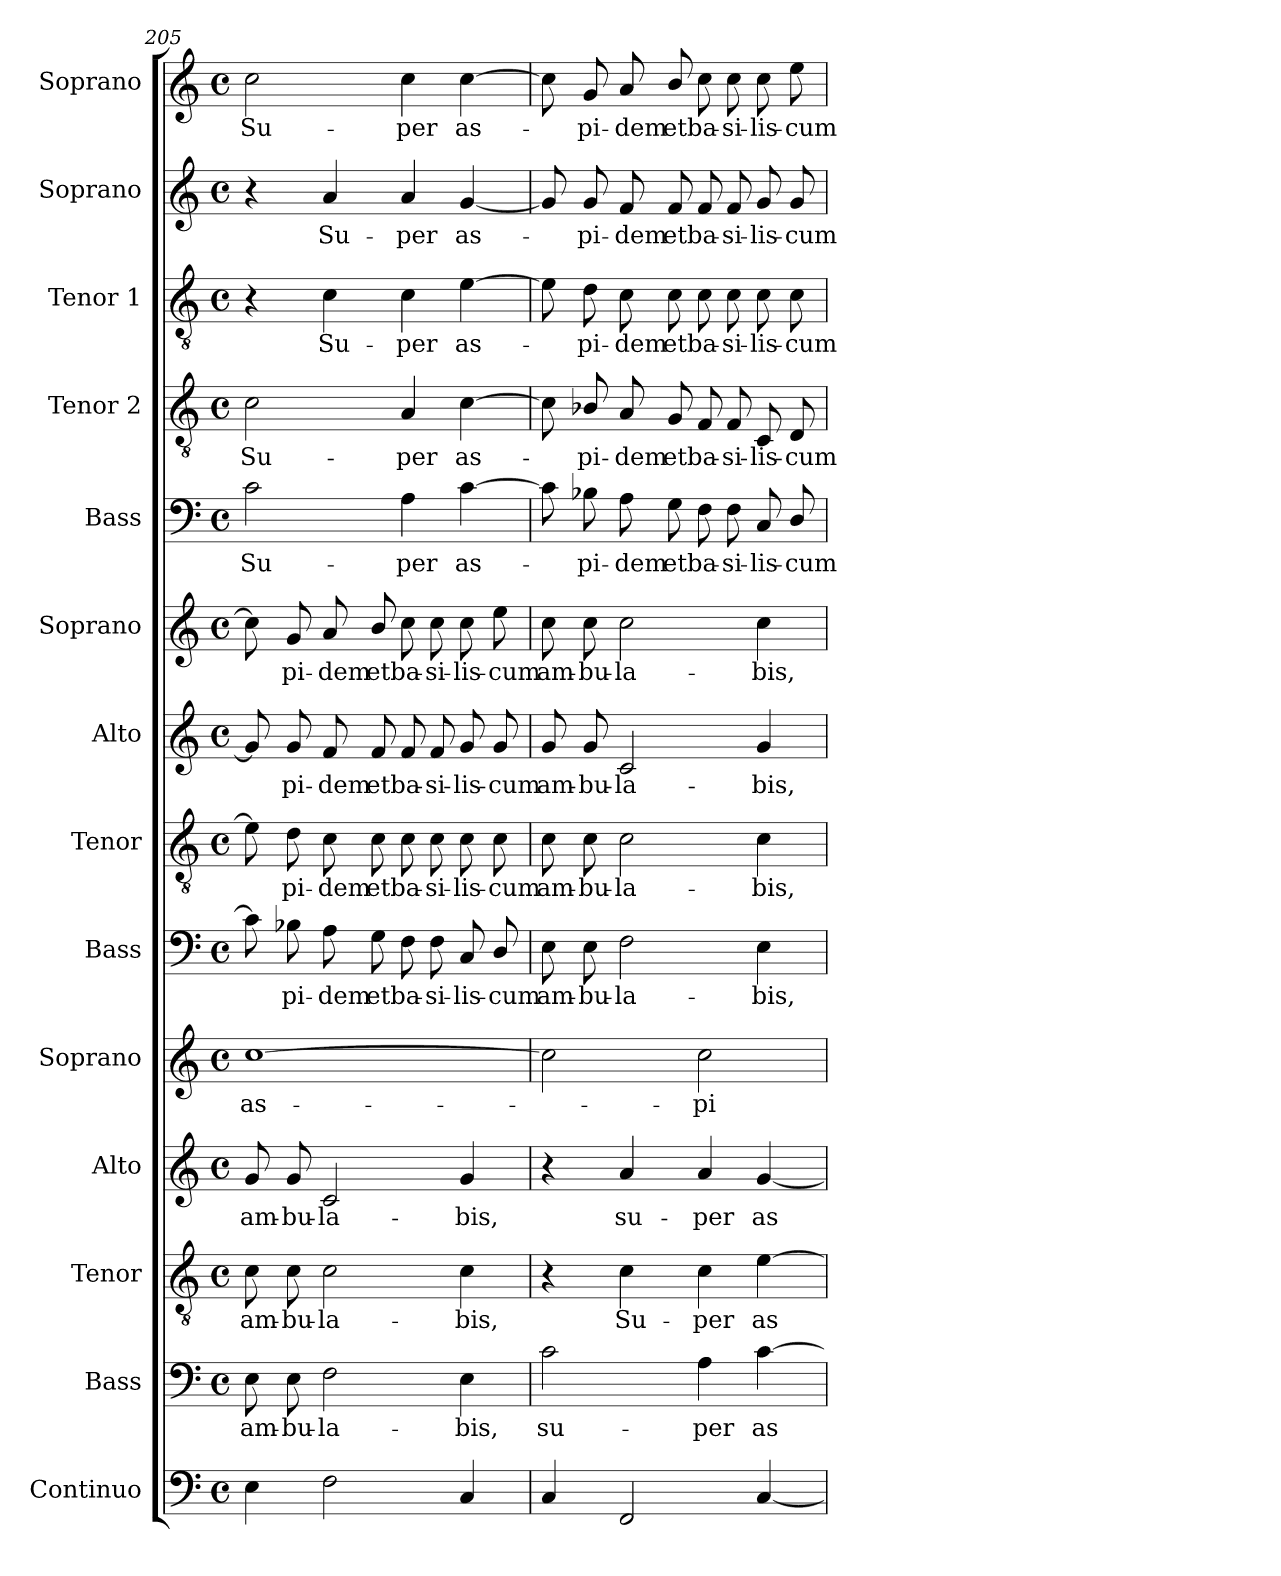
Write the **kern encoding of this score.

**kern	**kern	**text	**kern	**text	**kern	**text	**kern	**text	**kern	**text	**kern	**text	**kern	**text	**kern	**text	**kern	**text	**kern	**text	**kern	**text	**kern	**text	**kern	**text
*part14	*part13	*part13	*part12	*part12	*part11	*part11	*part10	*part10	*part9	*part9	*part8	*part8	*part7	*part7	*part6	*part6	*part5	*part5	*part4	*part4	*part3	*part3	*part2	*part2	*part1	*part1
*staff14	*staff13	*staff13	*staff12	*staff12	*staff11	*staff11	*staff10	*staff10	*staff9	*staff9	*staff8	*staff8	*staff7	*staff7	*staff6	*staff6	*staff5	*staff5	*staff4	*staff4	*staff3	*staff3	*staff2	*staff2	*staff1	*staff1
*I"Continuo	*I"Bass	*	*I"Tenor	*	*I"Alto	*	*I"Soprano	*	*I"Bass	*	*I"Tenor	*	*I"Alto	*	*I"Soprano	*	*I"Bass	*	*I"Tenor 2	*	*I"Tenor 1	*	*I"Soprano	*	*I"Soprano	*
*I'Cont.	*I'B.	*	*I'T.	*	*I'A.	*	*I'S.	*	*I'B.	*	*I'T.	*	*I'A.	*	*I'S.	*	*I'B.	*	*I'T2.	*	*I'T1.	*	*I'S.	*	*I'S.	*
*clefF4	*clefF4	*	*clefGv2	*	*clefG2	*	*clefG2	*	*clefF4	*	*clefGv2	*	*clefG2	*	*clefG2	*	*clefF4	*	*clefGv2	*	*clefGv2	*	*clefG2	*	*clefG2	*
*	*	*	*ITrd7c12	*	*	*	*	*	*	*	*ITrd7c12	*	*	*	*	*	*	*	*ITrd7c12	*	*ITrd7c12	*	*	*	*	*
*k[]	*k[]	*	*k[]	*	*k[]	*	*k[]	*	*k[]	*	*k[]	*	*k[]	*	*k[]	*	*k[]	*	*k[]	*	*k[]	*	*k[]	*	*k[]	*
*C:	*C:	*	*C:	*	*C:	*	*C:	*	*C:	*	*C:	*	*C:	*	*C:	*	*C:	*	*C:	*	*C:	*	*C:	*	*C:	*
*M4/4	*M4/4	*	*M4/4	*	*M4/4	*	*M4/4	*	*M4/4	*	*M4/4	*	*M4/4	*	*M4/4	*	*M4/4	*	*M4/4	*	*M4/4	*	*M4/4	*	*M4/4	*
*met(c)	*met(c)	*	*met(c)	*	*met(c)	*	*met(c)	*	*met(c)	*	*met(c)	*	*met(c)	*	*met(c)	*	*met(c)	*	*met(c)	*	*met(c)	*	*met(c)	*	*met(c)	*
=205	=205	=205	=205	=205	=205	=205	=205	=205	=205	=205	=205	=205	=205	=205	=205	=205	=205	=205	=205	=205	=205	=205	=205	=205	=205	=205
!	!	!LO:LY:b:color=#000000	!	!	!	!	!	!	!	!	!	!	!	!	!	!	!	!	!	!	!	!	!	!	!	!
!	!	!	!	!LO:LY:b:color=#000000	!	!	!	!	!	!	!	!	!	!	!	!	!	!	!	!	!	!	!	!	!	!
!	!	!	!	!	!	!LO:LY:b:color=#000000	!	!	!	!	!	!	!	!	!	!	!	!	!	!	!	!	!	!	!	!
!	!	!	!	!	!	!	!	!LO:LY:b:color=#000000	!	!	!	!	!	!	!	!	!	!	!	!	!	!	!	!	!	!
!	!	!	!	!	!	!	!	!	!	!	!	!	!	!	!	!	!	!LO:LY:b:color=#000000	!	!	!	!	!	!	!	!
!	!	!	!	!	!	!	!	!	!	!	!	!	!	!	!	!	!	!	!	!LO:LY:b:color=#000000	!	!	!	!	!	!
!	!	!	!	!	!	!	!	!	!	!	!	!	!	!	!	!	!	!	!	!	!	!	!	!	!	!LO:LY:b:color=#000000
4Ei\	8Ei\	am-	8Ci\	am-	8gi/	am-	[1cci	as-	8ci\]	.	8Ei\]	.	8gi/]	.	8cci\]	.	2ci\	Su-	2Ci\	Su-	4r	.	4r	.	2cci\	Su-
!	!	!LO:LY:b:color=#000000	!	!	!	!	!	!	!	!	!	!	!	!	!	!	!	!	!	!	!	!	!	!	!	!
!	!	!	!	!LO:LY:b:color=#000000	!	!	!	!	!	!	!	!	!	!	!	!	!	!	!	!	!	!	!	!	!	!
!	!	!	!	!	!	!LO:LY:b:color=#000000	!	!	!	!	!	!	!	!	!	!	!	!	!	!	!	!	!	!	!	!
!	!	!	!	!	!	!	!	!	!	!LO:LY:b:color=#000000	!	!	!	!	!	!	!	!	!	!	!	!	!	!	!	!
!	!	!	!	!	!	!	!	!	!	!	!	!LO:LY:b:color=#000000	!	!	!	!	!	!	!	!	!	!	!	!	!	!
!	!	!	!	!	!	!	!	!	!	!	!	!	!	!LO:LY:b:color=#000000	!	!	!	!	!	!	!	!	!	!	!	!
!	!	!	!	!	!	!	!	!	!	!	!	!	!	!	!	!LO:LY:b:color=#000000	!	!	!	!	!	!	!	!	!	!
.	8Ei\	-bu-	8Ci\	-bu-	8gi/	-bu-	.	.	8B-Xi\	-pi-	8Di\	-pi-	8gi/	-pi-	8gi/	-pi-	.	.	.	.	.	.	.	.	.	.
!	!	!LO:LY:b:color=#000000	!	!	!	!	!	!	!	!	!	!	!	!	!	!	!	!	!	!	!	!	!	!	!	!
!	!	!	!	!LO:LY:b:color=#000000	!	!	!	!	!	!	!	!	!	!	!	!	!	!	!	!	!	!	!	!	!	!
!	!	!	!	!	!	!LO:LY:b:color=#000000	!	!	!	!	!	!	!	!	!	!	!	!	!	!	!	!	!	!	!	!
!	!	!	!	!	!	!	!	!	!	!LO:LY:b:color=#000000	!	!	!	!	!	!	!	!	!	!	!	!	!	!	!	!
!	!	!	!	!	!	!	!	!	!	!	!	!LO:LY:b:color=#000000	!	!	!	!	!	!	!	!	!	!	!	!	!	!
!	!	!	!	!	!	!	!	!	!	!	!	!	!	!LO:LY:b:color=#000000	!	!	!	!	!	!	!	!	!	!	!	!
!	!	!	!	!	!	!	!	!	!	!	!	!	!	!	!	!LO:LY:b:color=#000000	!	!	!	!	!	!	!	!	!	!
!	!	!	!	!	!	!	!	!	!	!	!	!	!	!	!	!	!	!	!	!	!	!LO:LY:b:color=#000000	!	!	!	!
!	!	!	!	!	!	!	!	!	!	!	!	!	!	!	!	!	!	!	!	!	!	!	!	!LO:LY:b:color=#000000	!	!
2Fi\	2Fi\	-la-	2Ci\	-la-	2ci/	-la-	.	.	8Ai\	-dem	8Ci\	-dem	8fi/	-dem	8ai/	-dem	.	.	.	.	4Ci\	Su-	4ai/	Su-	.	.
!	!	!	!	!	!	!	!	!	!	!LO:LY:b:color=#000000	!	!	!	!	!	!	!	!	!	!	!	!	!	!	!	!
!	!	!	!	!	!	!	!	!	!	!	!	!LO:LY:b:color=#000000	!	!	!	!	!	!	!	!	!	!	!	!	!	!
!	!	!	!	!	!	!	!	!	!	!	!	!	!	!LO:LY:b:color=#000000	!	!	!	!	!	!	!	!	!	!	!	!
!	!	!	!	!	!	!	!	!	!	!	!	!	!	!	!	!LO:LY:b:color=#000000	!	!	!	!	!	!	!	!	!	!
.	.	.	.	.	.	.	.	.	8Gi\	et	8Ci\	et	8fi/	et	8bi/	et	.	.	.	.	.	.	.	.	.	.
!	!	!	!	!	!	!	!	!	!	!LO:LY:b:color=#000000	!	!	!	!	!	!	!	!	!	!	!	!	!	!	!	!
!	!	!	!	!	!	!	!	!	!	!	!	!LO:LY:b:color=#000000	!	!	!	!	!	!	!	!	!	!	!	!	!	!
!	!	!	!	!	!	!	!	!	!	!	!	!	!	!LO:LY:b:color=#000000	!	!	!	!	!	!	!	!	!	!	!	!
!	!	!	!	!	!	!	!	!	!	!	!	!	!	!	!	!LO:LY:b:color=#000000	!	!	!	!	!	!	!	!	!	!
!	!	!	!	!	!	!	!	!	!	!	!	!	!	!	!	!	!	!LO:LY:b:color=#000000	!	!	!	!	!	!	!	!
!	!	!	!	!	!	!	!	!	!	!	!	!	!	!	!	!	!	!	!	!LO:LY:b:color=#000000	!	!	!	!	!	!
!	!	!	!	!	!	!	!	!	!	!	!	!	!	!	!	!	!	!	!	!	!	!LO:LY:b:color=#000000	!	!	!	!
!	!	!	!	!	!	!	!	!	!	!	!	!	!	!	!	!	!	!	!	!	!	!	!	!LO:LY:b:color=#000000	!	!
!	!	!	!	!	!	!	!	!	!	!	!	!	!	!	!	!	!	!	!	!	!	!	!	!	!	!LO:LY:b:color=#000000
.	.	.	.	.	.	.	.	.	8Fi\	ba-	8Ci\	ba-	8fi/	ba-	8cci\	ba-	4Ai\	-per	4AAi/	-per	4Ci\	-per	4ai/	-per	4cci\	-per
!	!	!	!	!	!	!	!	!	!	!LO:LY:b:color=#000000	!	!	!	!	!	!	!	!	!	!	!	!	!	!	!	!
!	!	!	!	!	!	!	!	!	!	!	!	!LO:LY:b:color=#000000	!	!	!	!	!	!	!	!	!	!	!	!	!	!
!	!	!	!	!	!	!	!	!	!	!	!	!	!	!LO:LY:b:color=#000000	!	!	!	!	!	!	!	!	!	!	!	!
!	!	!	!	!	!	!	!	!	!	!	!	!	!	!	!	!LO:LY:b:color=#000000	!	!	!	!	!	!	!	!	!	!
.	.	.	.	.	.	.	.	.	8Fi\	-si-	8Ci\	-si-	8fi/	-si-	8cci\	-si-	.	.	.	.	.	.	.	.	.	.
!	!	!LO:LY:b:color=#000000	!	!	!	!	!	!	!	!	!	!	!	!	!	!	!	!	!	!	!	!	!	!	!	!
!	!	!	!	!LO:LY:b:color=#000000	!	!	!	!	!	!	!	!	!	!	!	!	!	!	!	!	!	!	!	!	!	!
!	!	!	!	!	!	!LO:LY:b:color=#000000	!	!	!	!	!	!	!	!	!	!	!	!	!	!	!	!	!	!	!	!
!	!	!	!	!	!	!	!	!	!	!LO:LY:b:color=#000000	!	!	!	!	!	!	!	!	!	!	!	!	!	!	!	!
!	!	!	!	!	!	!	!	!	!	!	!	!LO:LY:b:color=#000000	!	!	!	!	!	!	!	!	!	!	!	!	!	!
!	!	!	!	!	!	!	!	!	!	!	!	!	!	!LO:LY:b:color=#000000	!	!	!	!	!	!	!	!	!	!	!	!
!	!	!	!	!	!	!	!	!	!	!	!	!	!	!	!	!LO:LY:b:color=#000000	!	!	!	!	!	!	!	!	!	!
!	!	!	!	!	!	!	!	!	!	!	!	!	!	!	!	!	!	!LO:LY:b:color=#000000	!	!	!	!	!	!	!	!
!	!	!	!	!	!	!	!	!	!	!	!	!	!	!	!	!	!	!	!	!LO:LY:b:color=#000000	!	!	!	!	!	!
!	!	!	!	!	!	!	!	!	!	!	!	!	!	!	!	!	!	!	!	!	!	!LO:LY:b:color=#000000	!	!	!	!
!	!	!	!	!	!	!	!	!	!	!	!	!	!	!	!	!	!	!	!	!	!	!	!	!LO:LY:b:color=#000000	!	!
!	!	!	!	!	!	!	!	!	!	!	!	!	!	!	!	!	!	!	!	!	!	!	!	!	!	!LO:LY:b:color=#000000
4Ci/	4Ei\	-bis,	4Ci\	-bis,	4gi/	-bis,	.	.	8Ci/	-lis-	8Ci\	-lis-	8gi/	-lis-	8cci\	-lis-	[4ci\	as-	[4Ci\	as-	[4Ei\	as-	[4gi/	as-	[4cci\	as-
!	!	!	!	!	!	!	!	!	!	!LO:LY:b:color=#000000	!	!	!	!	!	!	!	!	!	!	!	!	!	!	!	!
!	!	!	!	!	!	!	!	!	!	!	!	!LO:LY:b:color=#000000	!	!	!	!	!	!	!	!	!	!	!	!	!	!
!	!	!	!	!	!	!	!	!	!	!	!	!	!	!LO:LY:b:color=#000000	!	!	!	!	!	!	!	!	!	!	!	!
!	!	!	!	!	!	!	!	!	!	!	!	!	!	!	!	!LO:LY:b:color=#000000	!	!	!	!	!	!	!	!	!	!
.	.	.	.	.	.	.	.	.	8Di/	-cum	8Ci\	-cum	8gi/	-cum	8eei\	-cum	.	.	.	.	.	.	.	.	.	.
=206	=206	=206	=206	=206	=206	=206	=206	=206	=206	=206	=206	=206	=206	=206	=206	=206	=206	=206	=206	=206	=206	=206	=206	=206	=206	=206
!	!	!LO:LY:b:color=#000000	!	!	!	!	!	!	!	!	!	!	!	!	!	!	!	!	!	!	!	!	!	!	!	!
!	!	!	!	!	!	!	!	!	!	!LO:LY:b:color=#000000	!	!	!	!	!	!	!	!	!	!	!	!	!	!	!	!
!	!	!	!	!	!	!	!	!	!	!	!	!LO:LY:b:color=#000000	!	!	!	!	!	!	!	!	!	!	!	!	!	!
!	!	!	!	!	!	!	!	!	!	!	!	!	!	!LO:LY:b:color=#000000	!	!	!	!	!	!	!	!	!	!	!	!
!	!	!	!	!	!	!	!	!	!	!	!	!	!	!	!	!LO:LY:b:color=#000000	!	!	!	!	!	!	!	!	!	!
4Ci/	2ci\	su-	4r	.	4r	.	2cci\]	.	8Ei\	am-	8Ci\	am-	8gi/	am-	8cci\	am-	8ci\]	.	8Ci\]	.	8Ei\]	.	8gi/]	.	8cci\]	.
!	!	!	!	!	!	!	!	!	!	!LO:LY:b:color=#000000	!	!	!	!	!	!	!	!	!	!	!	!	!	!	!	!
!	!	!	!	!	!	!	!	!	!	!	!	!LO:LY:b:color=#000000	!	!	!	!	!	!	!	!	!	!	!	!	!	!
!	!	!	!	!	!	!	!	!	!	!	!	!	!	!LO:LY:b:color=#000000	!	!	!	!	!	!	!	!	!	!	!	!
!	!	!	!	!	!	!	!	!	!	!	!	!	!	!	!	!LO:LY:b:color=#000000	!	!	!	!	!	!	!	!	!	!
!	!	!	!	!	!	!	!	!	!	!	!	!	!	!	!	!	!	!LO:LY:b:color=#000000	!	!	!	!	!	!	!	!
!	!	!	!	!	!	!	!	!	!	!	!	!	!	!	!	!	!	!	!	!LO:LY:b:color=#000000	!	!	!	!	!	!
!	!	!	!	!	!	!	!	!	!	!	!	!	!	!	!	!	!	!	!	!	!	!LO:LY:b:color=#000000	!	!	!	!
!	!	!	!	!	!	!	!	!	!	!	!	!	!	!	!	!	!	!	!	!	!	!	!	!LO:LY:b:color=#000000	!	!
!	!	!	!	!	!	!	!	!	!	!	!	!	!	!	!	!	!	!	!	!	!	!	!	!	!	!LO:LY:b:color=#000000
.	.	.	.	.	.	.	.	.	8Ei\	-bu-	8Ci\	-bu-	8gi/	-bu-	8cci\	-bu-	8B-Xi\	-pi-	8BB-Xi/	-pi-	8Di\	-pi-	8gi/	-pi-	8gi/	-pi-
!	!	!	!	!LO:LY:b:color=#000000	!	!	!	!	!	!	!	!	!	!	!	!	!	!	!	!	!	!	!	!	!	!
!	!	!	!	!	!	!LO:LY:b:color=#000000	!	!	!	!	!	!	!	!	!	!	!	!	!	!	!	!	!	!	!	!
!	!	!	!	!	!	!	!	!	!	!LO:LY:b:color=#000000	!	!	!	!	!	!	!	!	!	!	!	!	!	!	!	!
!	!	!	!	!	!	!	!	!	!	!	!	!LO:LY:b:color=#000000	!	!	!	!	!	!	!	!	!	!	!	!	!	!
!	!	!	!	!	!	!	!	!	!	!	!	!	!	!LO:LY:b:color=#000000	!	!	!	!	!	!	!	!	!	!	!	!
!	!	!	!	!	!	!	!	!	!	!	!	!	!	!	!	!LO:LY:b:color=#000000	!	!	!	!	!	!	!	!	!	!
!	!	!	!	!	!	!	!	!	!	!	!	!	!	!	!	!	!	!LO:LY:b:color=#000000	!	!	!	!	!	!	!	!
!	!	!	!	!	!	!	!	!	!	!	!	!	!	!	!	!	!	!	!	!LO:LY:b:color=#000000	!	!	!	!	!	!
!	!	!	!	!	!	!	!	!	!	!	!	!	!	!	!	!	!	!	!	!	!	!LO:LY:b:color=#000000	!	!	!	!
!	!	!	!	!	!	!	!	!	!	!	!	!	!	!	!	!	!	!	!	!	!	!	!	!LO:LY:b:color=#000000	!	!
!	!	!	!	!	!	!	!	!	!	!	!	!	!	!	!	!	!	!	!	!	!	!	!	!	!	!LO:LY:b:color=#000000
2FFi/	.	.	4Ci\	Su-	4ai/	su-	.	.	2Fi\	-la-	2Ci\	-la-	2ci/	-la-	2cci\	-la-	8Ai\	-dem	8AAi/	-dem	8Ci\	-dem	8fi/	-dem	8ai/	-dem
!	!	!	!	!	!	!	!	!	!	!	!	!	!	!	!	!	!	!LO:LY:b:color=#000000	!	!	!	!	!	!	!	!
!	!	!	!	!	!	!	!	!	!	!	!	!	!	!	!	!	!	!	!	!LO:LY:b:color=#000000	!	!	!	!	!	!
!	!	!	!	!	!	!	!	!	!	!	!	!	!	!	!	!	!	!	!	!	!	!LO:LY:b:color=#000000	!	!	!	!
!	!	!	!	!	!	!	!	!	!	!	!	!	!	!	!	!	!	!	!	!	!	!	!	!LO:LY:b:color=#000000	!	!
!	!	!	!	!	!	!	!	!	!	!	!	!	!	!	!	!	!	!	!	!	!	!	!	!	!	!LO:LY:b:color=#000000
.	.	.	.	.	.	.	.	.	.	.	.	.	.	.	.	.	8Gi\	et	8GGi/	et	8Ci\	et	8fi/	et	8bi/	et
!	!	!LO:LY:b:color=#000000	!	!	!	!	!	!	!	!	!	!	!	!	!	!	!	!	!	!	!	!	!	!	!	!
!	!	!	!	!LO:LY:b:color=#000000	!	!	!	!	!	!	!	!	!	!	!	!	!	!	!	!	!	!	!	!	!	!
!	!	!	!	!	!	!LO:LY:b:color=#000000	!	!	!	!	!	!	!	!	!	!	!	!	!	!	!	!	!	!	!	!
!	!	!	!	!	!	!	!	!LO:LY:b:color=#000000	!	!	!	!	!	!	!	!	!	!	!	!	!	!	!	!	!	!
!	!	!	!	!	!	!	!	!	!	!	!	!	!	!	!	!	!	!LO:LY:b:color=#000000	!	!	!	!	!	!	!	!
!	!	!	!	!	!	!	!	!	!	!	!	!	!	!	!	!	!	!	!	!LO:LY:b:color=#000000	!	!	!	!	!	!
!	!	!	!	!	!	!	!	!	!	!	!	!	!	!	!	!	!	!	!	!	!	!LO:LY:b:color=#000000	!	!	!	!
!	!	!	!	!	!	!	!	!	!	!	!	!	!	!	!	!	!	!	!	!	!	!	!	!LO:LY:b:color=#000000	!	!
!	!	!	!	!	!	!	!	!	!	!	!	!	!	!	!	!	!	!	!	!	!	!	!	!	!	!LO:LY:b:color=#000000
.	4Ai\	-per	4Ci\	-per	4ai/	-per	2cci\	-pi-	.	.	.	.	.	.	.	.	8Fi\	ba-	8FFi/	ba-	8Ci\	ba-	8fi/	ba-	8cci\	ba-
!	!	!	!	!	!	!	!	!	!	!	!	!	!	!	!	!	!	!LO:LY:b:color=#000000	!	!	!	!	!	!	!	!
!	!	!	!	!	!	!	!	!	!	!	!	!	!	!	!	!	!	!	!	!LO:LY:b:color=#000000	!	!	!	!	!	!
!	!	!	!	!	!	!	!	!	!	!	!	!	!	!	!	!	!	!	!	!	!	!LO:LY:b:color=#000000	!	!	!	!
!	!	!	!	!	!	!	!	!	!	!	!	!	!	!	!	!	!	!	!	!	!	!	!	!LO:LY:b:color=#000000	!	!
!	!	!	!	!	!	!	!	!	!	!	!	!	!	!	!	!	!	!	!	!	!	!	!	!	!	!LO:LY:b:color=#000000
.	.	.	.	.	.	.	.	.	.	.	.	.	.	.	.	.	8Fi\	-si-	8FFi/	-si-	8Ci\	-si-	8fi/	-si-	8cci\	-si-
!	!	!LO:LY:b:color=#000000	!	!	!	!	!	!	!	!	!	!	!	!	!	!	!	!	!	!	!	!	!	!	!	!
!	!	!	!	!LO:LY:b:color=#000000	!	!	!	!	!	!	!	!	!	!	!	!	!	!	!	!	!	!	!	!	!	!
!	!	!	!	!	!	!LO:LY:b:color=#000000	!	!	!	!	!	!	!	!	!	!	!	!	!	!	!	!	!	!	!	!
!	!	!	!	!	!	!	!	!	!	!LO:LY:b:color=#000000	!	!	!	!	!	!	!	!	!	!	!	!	!	!	!	!
!	!	!	!	!	!	!	!	!	!	!	!	!LO:LY:b:color=#000000	!	!	!	!	!	!	!	!	!	!	!	!	!	!
!	!	!	!	!	!	!	!	!	!	!	!	!	!	!LO:LY:b:color=#000000	!	!	!	!	!	!	!	!	!	!	!	!
!	!	!	!	!	!	!	!	!	!	!	!	!	!	!	!	!LO:LY:b:color=#000000	!	!	!	!	!	!	!	!	!	!
!	!	!	!	!	!	!	!	!	!	!	!	!	!	!	!	!	!	!LO:LY:b:color=#000000	!	!	!	!	!	!	!	!
!	!	!	!	!	!	!	!	!	!	!	!	!	!	!	!	!	!	!	!	!LO:LY:b:color=#000000	!	!	!	!	!	!
!	!	!	!	!	!	!	!	!	!	!	!	!	!	!	!	!	!	!	!	!	!	!LO:LY:b:color=#000000	!	!	!	!
!	!	!	!	!	!	!	!	!	!	!	!	!	!	!	!	!	!	!	!	!	!	!	!	!LO:LY:b:color=#000000	!	!
!	!	!	!	!	!	!	!	!	!	!	!	!	!	!	!	!	!	!	!	!	!	!	!	!	!	!LO:LY:b:color=#000000
[4Ci/	[4ci\	as-	[4Ei\	as-	[4gi/	as-	.	.	4Ei\	-bis,	4Ci\	-bis,	4gi/	-bis,	4cci\	-bis,	8Ci/	-lis-	8CCi/	-lis-	8Ci\	-lis-	8gi/	-lis-	8cci\	-lis-
!	!	!	!	!	!	!	!	!	!	!	!	!	!	!	!	!	!	!LO:LY:b:color=#000000	!	!	!	!	!	!	!	!
!	!	!	!	!	!	!	!	!	!	!	!	!	!	!	!	!	!	!	!	!LO:LY:b:color=#000000	!	!	!	!	!	!
!	!	!	!	!	!	!	!	!	!	!	!	!	!	!	!	!	!	!	!	!	!	!LO:LY:b:color=#000000	!	!	!	!
!	!	!	!	!	!	!	!	!	!	!	!	!	!	!	!	!	!	!	!	!	!	!	!	!LO:LY:b:color=#000000	!	!
!	!	!	!	!	!	!	!	!	!	!	!	!	!	!	!	!	!	!	!	!	!	!	!	!	!	!LO:LY:b:color=#000000
.	.	.	.	.	.	.	.	.	.	.	.	.	.	.	.	.	8Di/	-cum	8DDi/	-cum	8Ci\	-cum	8gi/	-cum	8eei\	-cum
=	=	=	=	=	=	=	=	=	=	=	=	=	=	=	=	=	=	=	=	=	=	=	=	=	=	=
*-	*-	*-	*-	*-	*-	*-	*-	*-	*-	*-	*-	*-	*-	*-	*-	*-	*-	*-	*-	*-	*-	*-	*-	*-	*-	*-
